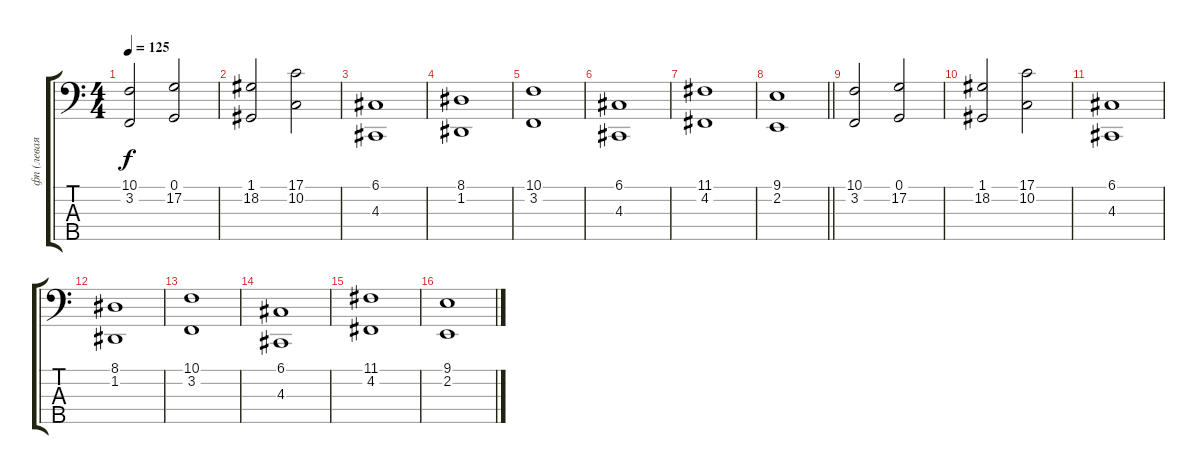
\track ("фп (левая рука)" "фп (левая ") {instrument acousticgrandpiano}
\staff {score tabs}
\tuning (G2 D2 A1 E1 B0) {hide}
\ts (4 4)
\tempo 125
\clef f4
\ks c
(10.1 3.2).2{dy f} (0.1 17.2).2 |
(1.1 18.2).2 (17.1 10.2).2 |
(6.1 4.3).1 |
(8.1 1.2).1 |
(10.1 3.2).1 |
(6.1 4.3).1 |
(11.1 4.2).1 |
\barLineRight lightlight
(9.1 2.2).1 |
(10.1 3.2).2 (0.1 17.2).2 |
(1.1 18.2).2 (17.1 10.2).2 |
(6.1 4.3).1 |
(8.1 1.2).1 |
(10.1 3.2).1 |
(6.1 4.3).1 |
(11.1 4.2).1 |
(9.1 2.2).1
